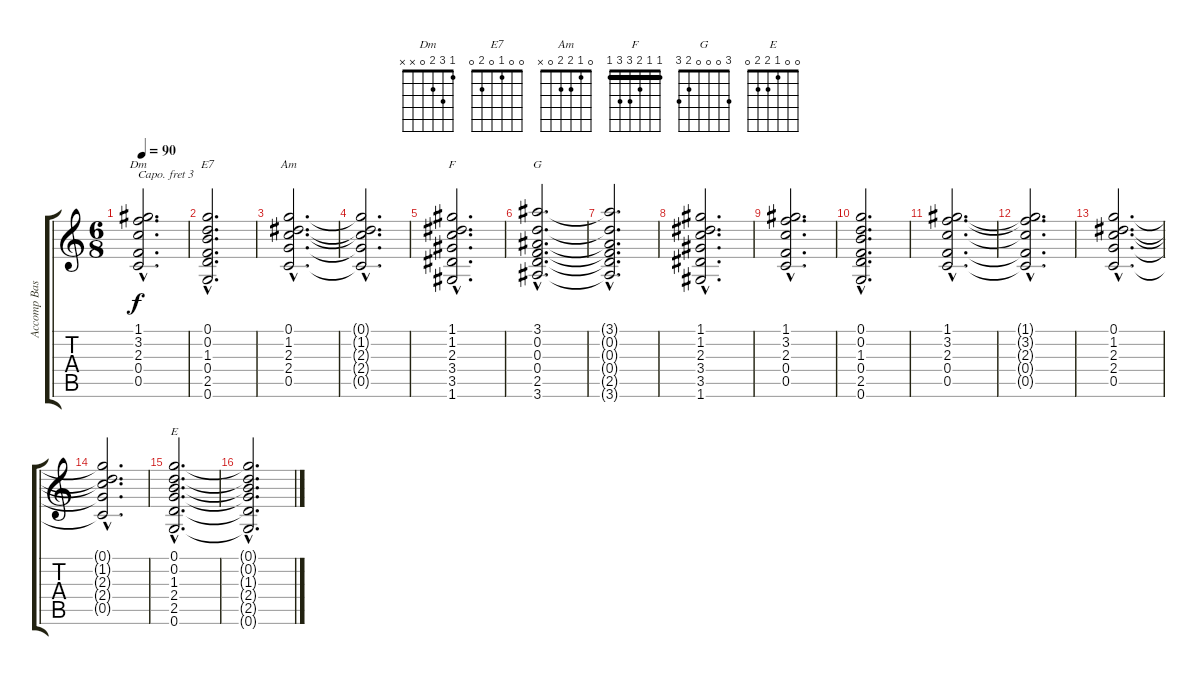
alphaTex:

\track ("Accomp Bass" "Accomp Bas") {instrument electricbassfinger}
\staff {score tabs}
\capo 3
\tuning (E4 B3 G3 D3 A2 E2) {hide}
\chord ("Dm" 1 3 2 0 x x)
\chord ("E7" 0 0 1 0 2 0)
\chord ("Am" 0 1 2 2 0 x)
\chord ("F" 1 1 2 3 3 1) {barre 1}
\chord ("G" 3 0 0 0 2 3)
\chord ("E" 0 0 1 2 2 0)
\ts (6 8)
\tempo 90
\clef g2
\ks c
(1.1{hac} 3.2{hac} 2.3{hac} 0.4{hac} 0.5{hac}).2{d ch "Dm" dy f} |
(0.1{hac} 0.2{hac} 1.3{hac} 0.4{hac} 2.5{hac} 0.6{hac}).2{d ch "E7"} |
(0.1{hac} 1.2{hac} 2.3{hac} 2.4{hac} 0.5{hac}).2{d ch "Am"} |
(0.1{hac t} 1.2{hac t} 2.3{hac t} 2.4{hac t} 0.5{hac t}).2{d} |
(1.1{hac} 1.2{hac} 2.3{hac} 3.4{hac} 3.5{hac} 1.6{hac}).2{d ch "F"} |
(3.1{hac} 0.2{hac} 0.3{hac} 0.4{hac} 2.5{hac} 3.6{hac}).2{d ch "G"} |
(3.1{hac t} 0.2{hac t} 0.3{hac t} 0.4{hac t} 2.5{hac t} 3.6{hac t}).2{d} |
(1.1{hac} 1.2{hac} 2.3{hac} 3.4{hac} 3.5{hac} 1.6{hac}).2{d} |
(1.1{hac} 3.2{hac} 2.3{hac} 0.4{hac} 0.5{hac}).2{d} |
(0.1{hac} 0.2{hac} 1.3{hac} 0.4{hac} 2.5{hac} 0.6{hac}).2{d} |
(1.1{hac} 3.2{hac} 2.3{hac} 0.4{hac} 0.5{hac}).2{d} |
(1.1{hac t} 3.2{hac t} 2.3{hac t} 0.4{hac t} 0.5{hac t}).2{d} |
(0.1{hac} 1.2{hac} 2.3{hac} 2.4{hac} 0.5{hac}).2{d} |
(0.1{hac t} 1.2{hac t} 2.3{hac t} 2.4{hac t} 0.5{hac t}).2{d} |
(0.1{hac} 0.2{hac} 1.3{hac} 2.4{hac} 2.5{hac} 0.6{hac}).2{d ch "E"} |
(0.1{hac t} 0.2{hac t} 1.3{hac t} 2.4{hac t} 2.5{hac t} 0.6{hac t}).2{d}
